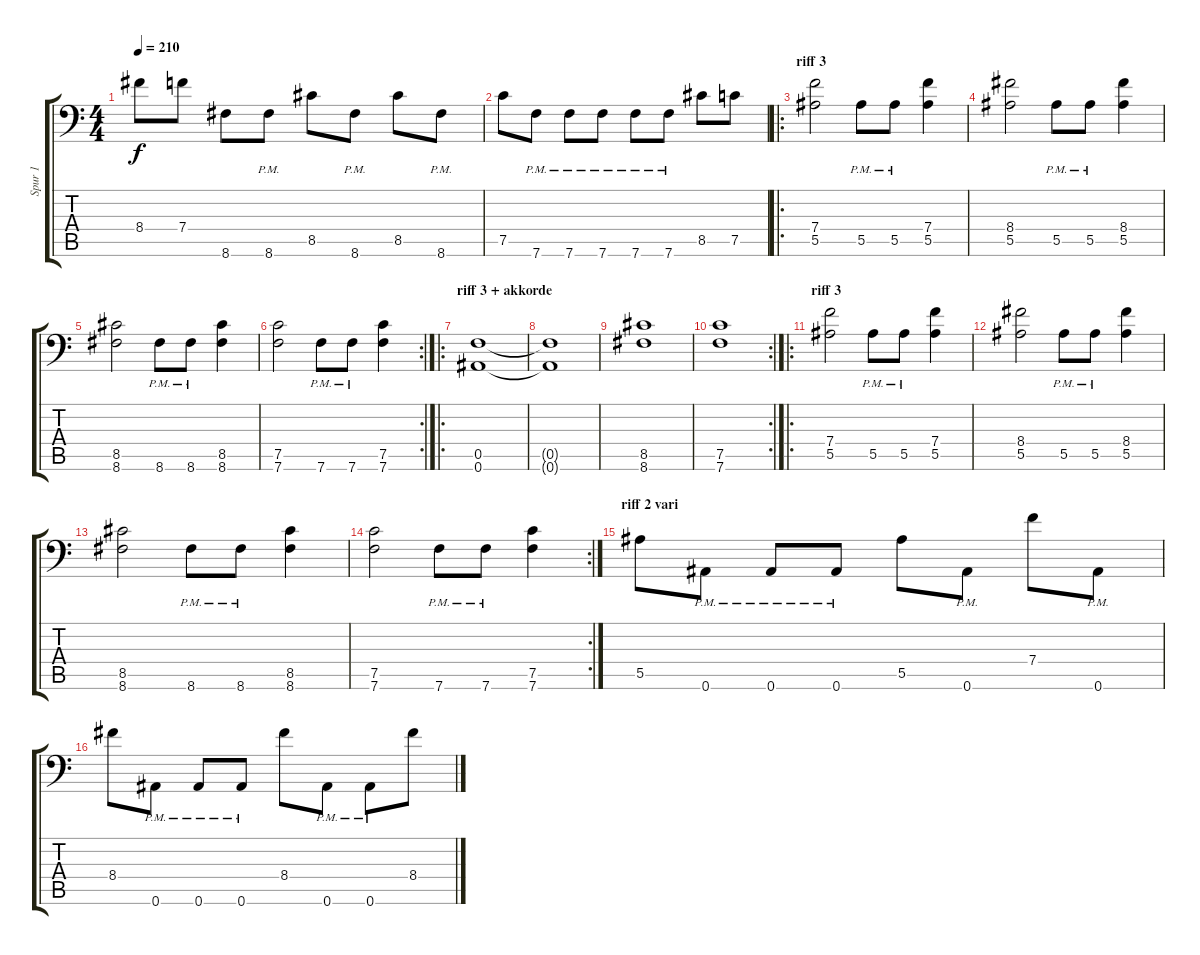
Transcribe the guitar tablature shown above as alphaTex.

\track ("Spur 1" "Spur 1") {instrument distortionguitar}
\staff {score tabs}
\tuning (C4 G3 Eb3 Bb2 F2 Bb1) {hide}
\ts (4 4)
\tempo 210
\clef f4
\ks c
8.4.8{dy f} 7.4.8 8.6.8 8.6{pm}.8 8.5.8 8.6{pm}.8 8.5.8 8.6{pm}.8 |
7.5.8 7.6{pm}.8 7.6{pm}.8 7.6{pm}.8 7.6{pm}.8 7.6{pm}.8 8.5.8 7.5.8 |
\ro
\section ("" "riff 3")
(7.4 5.5).2 5.5{pm}.8 5.5{pm}.8 (7.4 5.5).4 |
(8.4 5.5).2 5.5{pm}.8 5.5{pm}.8 (8.4 5.5).4 |
(8.5 8.6).2 8.6{pm}.8 8.6{pm}.8 (8.5 8.6).4 |
\rc 2
(7.5 7.6).2 7.6{pm}.8 7.6{pm}.8 (7.5 7.6).4 |
\ro
\section ("" "riff 3 + akkorde")
(0.5 0.6).1 |
(0.5{t} 0.6{t}).1 |
(8.5 8.6).1 |
\rc 2
(7.5 7.6).1 |
\ro
\section ("" "riff 3")
(7.4 5.5).2 5.5{pm}.8 5.5{pm}.8 (7.4 5.5).4 |
(8.4 5.5).2 5.5{pm}.8 5.5{pm}.8 (8.4 5.5).4 |
(8.5 8.6).2 8.6{pm}.8 8.6{pm}.8 (8.5 8.6).4 |
\rc 2
(7.5 7.6).2 7.6{pm}.8 7.6{pm}.8 (7.5 7.6).4 |
\section ("" "riff 2 vari")
5.5.8 0.6{pm}.8 0.6{pm}.8 0.6{pm}.8 5.5.8 0.6{pm}.8 7.4.8 0.6{pm}.8 |
8.4.8 0.6{pm}.8 0.6{pm}.8 0.6{pm}.8 8.4.8 0.6{pm}.8 0.6{pm}.8 8.4.8
